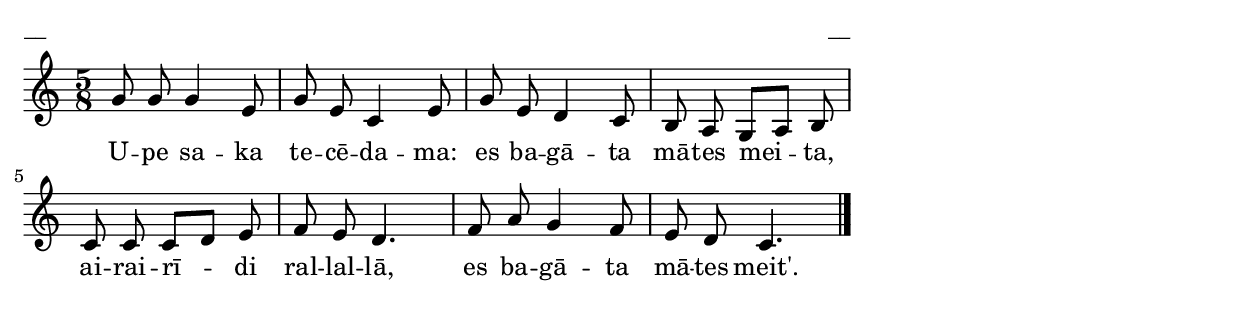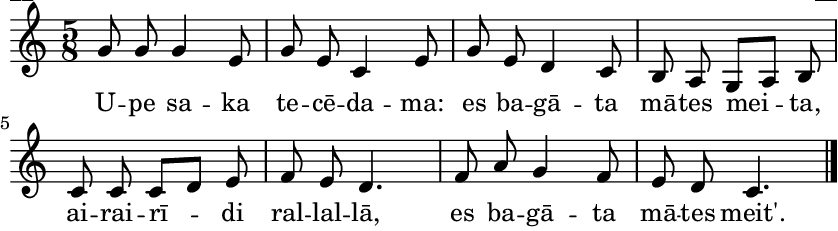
\version "2.13.18"
#(ly:set-option 'crop #t)

%\header {
%    title = "Upe saka tecēdama"
%}
\paper {
line-width = 14\cm
left-margin = 0.4\cm
between-system-padding = 0.1\cm
between-system-space = 0.1\cm
}
\layout {
indent = #0
ragged-last = ##f
}


voiceA = \relative c' {
\clef "treble"
\key c \major
\time 5/8
g'8 g g4 e8 |
g8 e c4 e8 |
g8 e d4 c8 |
b8 a g[ a] b |
c8 c c[ d] e |
f8 e d4. |
f8 a g4 f8 |
e8 d c4. |
\bar "|."
} 


lyricA = \lyricmode {
U -- pe sa -- ka te -- cē -- da -- ma: es ba -- gā -- ta mā -- tes mei -- ta,
ai -- rai -- rī -- di ral -- lal -- lā, es ba -- gā -- ta mā -- tes meit'.
} 


fullScore = <<
\new Staff {
<<
\new Voice = "voiceA" { \oneVoice \autoBeamOff \voiceA }
\new Lyrics \lyricsto "voiceA" \lyricA
>>
}
>>

\score {
\fullScore
\header { piece = "__" opus = "__" }
}
\markup { \with-color #(x11-color 'white) \sans \smaller "__" }
\score {
\unfoldRepeats
\fullScore
\midi {
\context { \Staff \remove "Staff_performer" }
\context { \Voice \consists "Staff_performer" }
}
}



